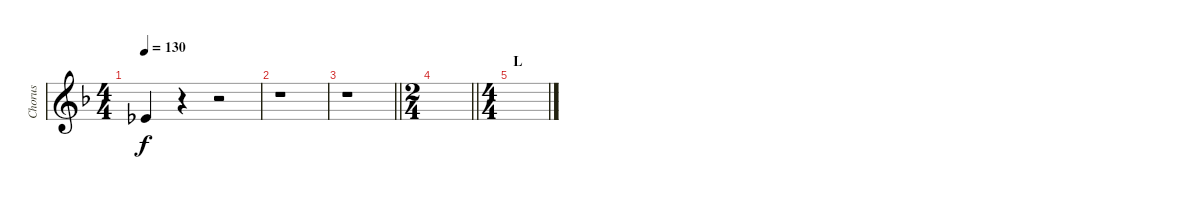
\track ("Chorus" "Chorus") {instrument lead4chiff}
\staff {score}
\tuning (D4 A3 F3 C3 G2 D2) {hide}
\ts (4 4)
\tempo 130
\clef g2
\ks f
1.1.4{dy f} r.4 r.2 |
r.1 |
\barLineRight lightlight
r.1 |
\ts (2 4)
\barLineRight lightlight
|
\ts (4 4)
\section ("" "L")
